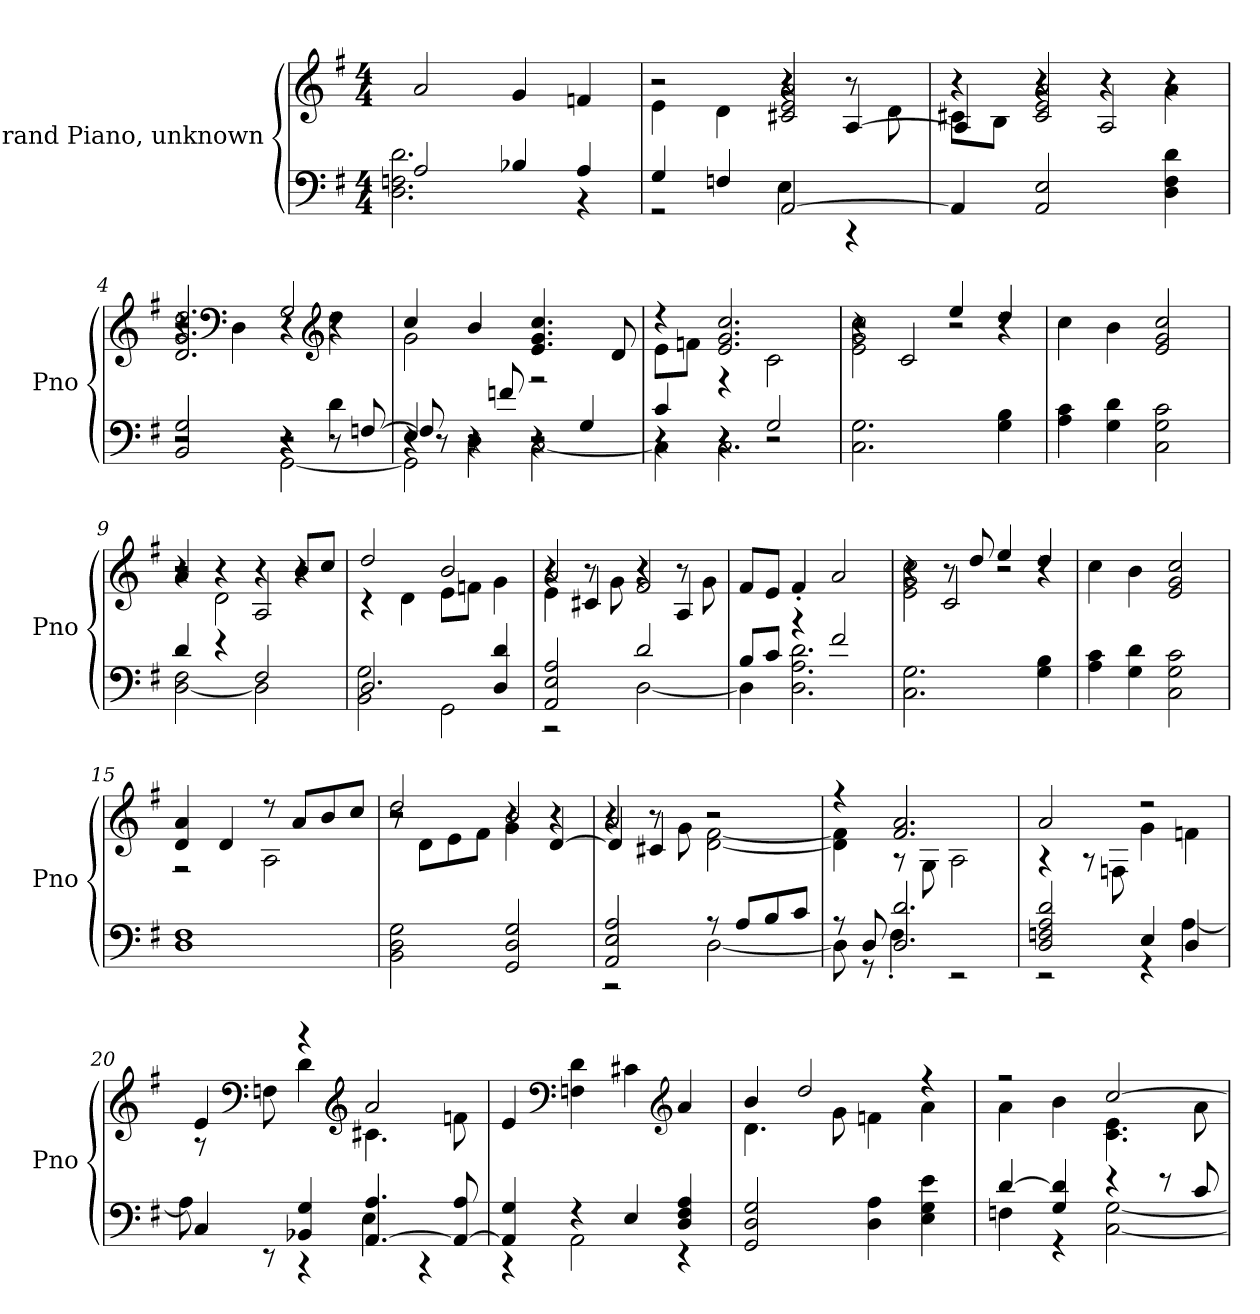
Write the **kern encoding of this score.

**kern	**kern
*part1	*part1
*staff2	*staff1
*I"Grand Piano, unknown	*
*I'Pno	*
*clefF4	*clefG2
*k[f#]	*k[f#]
*M4/4	*M4/4
*MM120	*MM120
=1	=1
*^	*
2A/	2.D\ 2.Fn\ 2.d\	2a/
4B-X/	.	4g/
4A/	4r	4fn/
=2	=2	=2
*	*	*^
*	*	*	*^
4G/	2r	2r	4e\	2r
4Fn/	.	.	4d\	.
[2AA/	4E\	2c#X/ 2e/ 2a/	4r	4r
.	4r	.	8r	[4A/
.	.	.	8d\	.
*v	*v	*	*	*
=3	=3	=3	=3
4AA/]	4r	8c#X\L	4A/]
.	.	8B\J	.
2AA/ 2E/	2c#/ 2e/ 2a/	4r	4r
.	.	4r	2A/
4D\ 4F#\ 4d\	4r	4a\	.
=4	=4	=4	=4
*^	*	*	*
*	*^	*	*	*
*	*	*^	*	*	*
2BB/ 2G/	2r	2r	2r	2.d/ 2.g/ 2.dd/	4r	2r
*	*	*	*	*clefF4	*	*
.	.	.	.	.	4D\	.
2r	4r	4r	[2GG\	.	4r	2G/
*	*	*	*	*clefG2	*	*
.	4d\	8r	.	4r	4dd\	.
.	.	[8Fn/	.	.	.	.
*	*	*	*	*	*v	*v
=5	=5	=5	=5	=5	=5
4E/	4r	8F/]	2GG\]	4cc/	2g\
.	.	8r	.	.	.
8r	4D\	4r	.	4b/	.
8fn/	.	.	.	.	.
4r	[2C\	2r	2r	4.e/ 4.g/ 4.cc/	2r
4G/	.	.	.	.	.
.	.	.	.	8d/	.
*	*	*v	*v	*	*
!!LO:LB:g=z	!!
=6	=6	=6	=6	=6
4c/	4C\]	4r	4r	8e\L
.	.	.	.	8fn\J
4r	4r	2.C\	2.e/ 2.g/ 2.cc/	4r
2G/	2r	.	.	2c\
*v	*v	*v	*	*
=7	=7	=7
*	*	*^
2.C\ 2.G\	2r	2e\ 2g\ 2cc\	4r
.	.	.	2c/
.	4ee/	2r	.
4G\ 4B\	4dd/	.	4r
*	*v	*v	*v
=8	=8
4A\ 4c\	4cc\
4G\ 4d\	4b\
2C\ 2G\ 2c\	2e/ 2g/ 2cc/
=9	=9
*^	*^
*	*	*	*^
4d/	[2D\ 2F#\	4a/	4r	2r
4r	.	4r	2d\	.
2F#/	2D\]	4r	.	2A/
.	.	8b/L	4r	.
.	.	8cc/J	.	.
*	*	*	*v	*v
=10	=10	=10	=10
2.D/	2BB\ 2G\	2dd/	4r
.	.	.	4d\
.	2GG\	2b/	8e\L
.	.	.	8fn\J
4D/ 4d/	.	.	4g\
=11	=11	=11	=11
*	*	*	*^
2AA/ 2E/ 2A/	2r	2a/	4e\	4r
.	.	.	8r	4c#X/
.	.	.	8g\	.
2d/	[2D\	2f#/	4r	4r
.	.	.	8r	4A/
.	.	.	8g\	.
*	*	*v	*v	*v
=12	=12	=12
8B/L	4D\]	8f#/L
8c/J	.	8e/J
4r	2.D\ 2.A\ 2.d\	4f#'/
2f#/	.	2a/
*v	*v	*
!!LO:LB:g=z
=13	=13
*	*^
*	*	*^
2.C\ 2.G\	4r	2e\ 2g\ 2cc\	4r
.	8r	.	2c/
.	8dd/	.	.
.	4ee/	2r	.
4G\ 4B\	4dd/	.	4r
*	*v	*v	*v
=14	=14
4A\ 4c\	4cc\
4G\ 4d\	4b\
2C\ 2G\ 2c\	2e/ 2g/ 2cc/
=15	=15
*	*^
1D 1F#	4d/ 4a/	2r
.	4d/	.
.	8r	2A\
.	8a/L	.
.	8b/	.
.	8cc/J	.
=16	=16	=16
*	*	*^
2BB\ 2D\ 2G\	2dd/	8r	2r
.	.	8d\L	.
.	.	8e\	.
.	.	8f#\J	.
2GG/ 2D/ 2G/	2b/	4g\	4r
.	.	4r	[4d/
=17	=17	=17	=17
*^	*	*	*
2AA/ 2E/ 2A/	2r	2a/	4r	4d/]
.	.	.	8r	4c#X/
.	.	.	8g\	.
8r	[2D\	2r	[2d\ [2f#\	2r
8A/L	.	.	.	.
8B/	.	.	.	.
8c/J	.	.	.	.
*	*	*	*v	*v
=18	=18	=18	=18
8r	8D\]	4r	4d\] 4f#\]
8D/	8r	.	.
2.D/ 2.d/	4F#'\	2.f#/ 2.a/	8r
.	.	.	8G\
.	2r	.	2A\
!!LO:LB:g=z	!!
=19	=19	=19	=19
2D/ 2Fn/ 2A/ 2d/	2r	2a/	4r
.	.	.	8r
.	.	.	8Fn\
4E/	4r	2r	4g\
4D/	[4A\	.	4fn\
=20	=20	=20	=20
4C/	8A\]	4e/	8r
*	*	*clefF4	*
.	8r	.	8Fn\
4BB-X/ 4G/	4r	4r	4d\
*	*	*clefG2	*
[4.AA/ 4.A/	4E\	2a/	4.c#X\
.	4r	.	.
8AA/_ 8A/	.	.	8fn\
*	*	*v	*v
=21	=21	=21
4AA/] 4G/	4r	4e/
*	*	*clefF4
4r	2AA\	4Fn\ 4d\
4E/	.	4c#X\
*	*	*clefG2
4D/ 4F#/ 4A/	4r	4a/
*v	*v	*
=22	=22
*	*^
2GG/ 2D/ 2G/	4b/	4.d\
.	2dd/	.
.	.	8g\
4D\ 4A\	.	4fn\
4E\ 4G\ 4e\	4r	4a\
=23	=23	=23
*^	*	*
[4d/	4Fn\	2r	4a\
4G/ 4d/]	4r	.	4b\
4r	[2C\ [2G\	[2cc/	4.c\ 4.e\
8r	.	.	.
8c/	.	.	8a\
*v	*v	*	*
*	*v	*v
=	=
*-	*-
